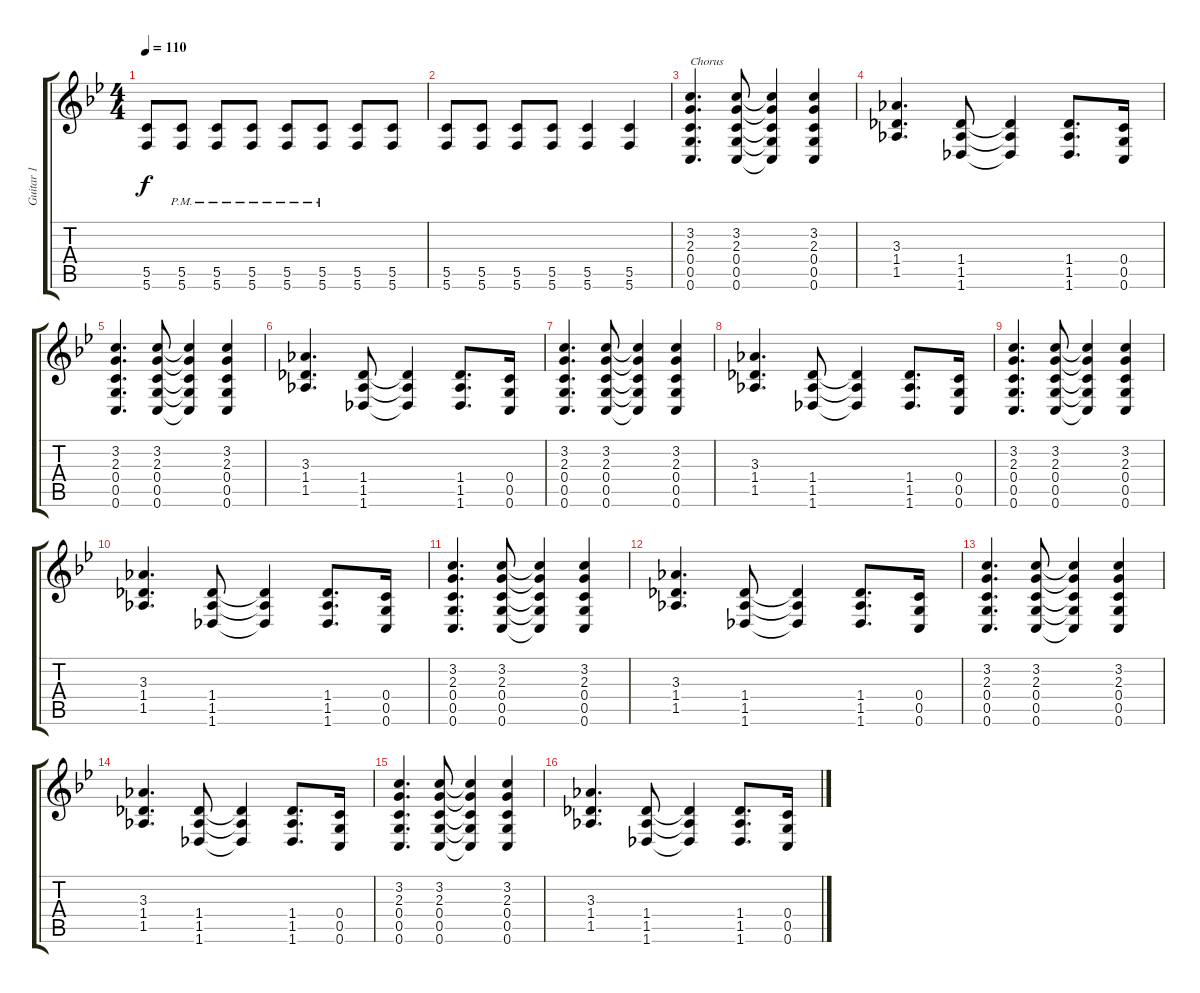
\track ("Guitar 1" "Guitar 1") {instrument distortionguitar}
\staff {score tabs}
\tuning (D4 A3 F3 C3 G2 C2) {hide}
\ts (4 4)
\tempo 110
\clef g2
\ks bb
(5.5 5.6).8{dy f} (5.5{pm} 5.6{pm}).8 (5.5{pm} 5.6{pm}).8 (5.5{pm} 5.6{pm}).8 (5.5{pm} 5.6{pm}).8 (5.5{pm} 5.6{pm}).8 (5.5 5.6).8 (5.5 5.6).8 |
(5.5 5.6).8 (5.5 5.6).8 (5.5 5.6).8 (5.5 5.6).8 (5.5 5.6).4 (5.5 5.6).4 |
(3.2 2.3 0.4 0.5 0.6).4{d txt "Chorus"} (3.2 2.3 0.4 0.5 0.6).8 (3.2{t} 2.3{t} 0.4{t} 0.5{t} 0.6{t}).4 (3.2 2.3 0.4 0.5 0.6).4 |
(3.3 1.4 1.5).4{d} (1.4 1.5 1.6).8 (1.4{t} 1.5{t} 1.6{t}).4 (1.4 1.5 1.6).8{d} (0.4 0.5 0.6).16 |
(3.2 2.3 0.4 0.5 0.6).4{d} (3.2 2.3 0.4 0.5 0.6).8 (3.2{t} 2.3{t} 0.4{t} 0.5{t} 0.6{t}).4 (3.2 2.3 0.4 0.5 0.6).4 |
(3.3 1.4 1.5).4{d} (1.4 1.5 1.6).8 (1.4{t} 1.5{t} 1.6{t}).4 (1.4 1.5 1.6).8{d} (0.4 0.5 0.6).16 |
(3.2 2.3 0.4 0.5 0.6).4{d} (3.2 2.3 0.4 0.5 0.6).8 (3.2{t} 2.3{t} 0.4{t} 0.5{t} 0.6{t}).4 (3.2 2.3 0.4 0.5 0.6).4 |
(3.3 1.4 1.5).4{d} (1.4 1.5 1.6).8 (1.4{t} 1.5{t} 1.6{t}).4 (1.4 1.5 1.6).8{d} (0.4 0.5 0.6).16 |
(3.2 2.3 0.4 0.5 0.6).4{d} (3.2 2.3 0.4 0.5 0.6).8 (3.2{t} 2.3{t} 0.4{t} 0.5{t} 0.6{t}).4 (3.2 2.3 0.4 0.5 0.6).4 |
(3.3 1.4 1.5).4{d} (1.4 1.5 1.6).8 (1.4{t} 1.5{t} 1.6{t}).4 (1.4 1.5 1.6).8{d} (0.4 0.5 0.6).16 |
(3.2 2.3 0.4 0.5 0.6).4{d} (3.2 2.3 0.4 0.5 0.6).8 (3.2{t} 2.3{t} 0.4{t} 0.5{t} 0.6{t}).4 (3.2 2.3 0.4 0.5 0.6).4 |
(3.3 1.4 1.5).4{d} (1.4 1.5 1.6).8 (1.4{t} 1.5{t} 1.6{t}).4 (1.4 1.5 1.6).8{d} (0.4 0.5 0.6).16 |
(3.2 2.3 0.4 0.5 0.6).4{d} (3.2 2.3 0.4 0.5 0.6).8 (3.2{t} 2.3{t} 0.4{t} 0.5{t} 0.6{t}).4 (3.2 2.3 0.4 0.5 0.6).4 |
(3.3 1.4 1.5).4{d} (1.4 1.5 1.6).8 (1.4{t} 1.5{t} 1.6{t}).4 (1.4 1.5 1.6).8{d} (0.4 0.5 0.6).16 |
(3.2 2.3 0.4 0.5 0.6).4{d} (3.2 2.3 0.4 0.5 0.6).8 (3.2{t} 2.3{t} 0.4{t} 0.5{t} 0.6{t}).4 (3.2 2.3 0.4 0.5 0.6).4 |
(3.3 1.4 1.5).4{d} (1.4 1.5 1.6).8 (1.4{t} 1.5{t} 1.6{t}).4 (1.4 1.5 1.6).8{d} (0.4 0.5 0.6).16
